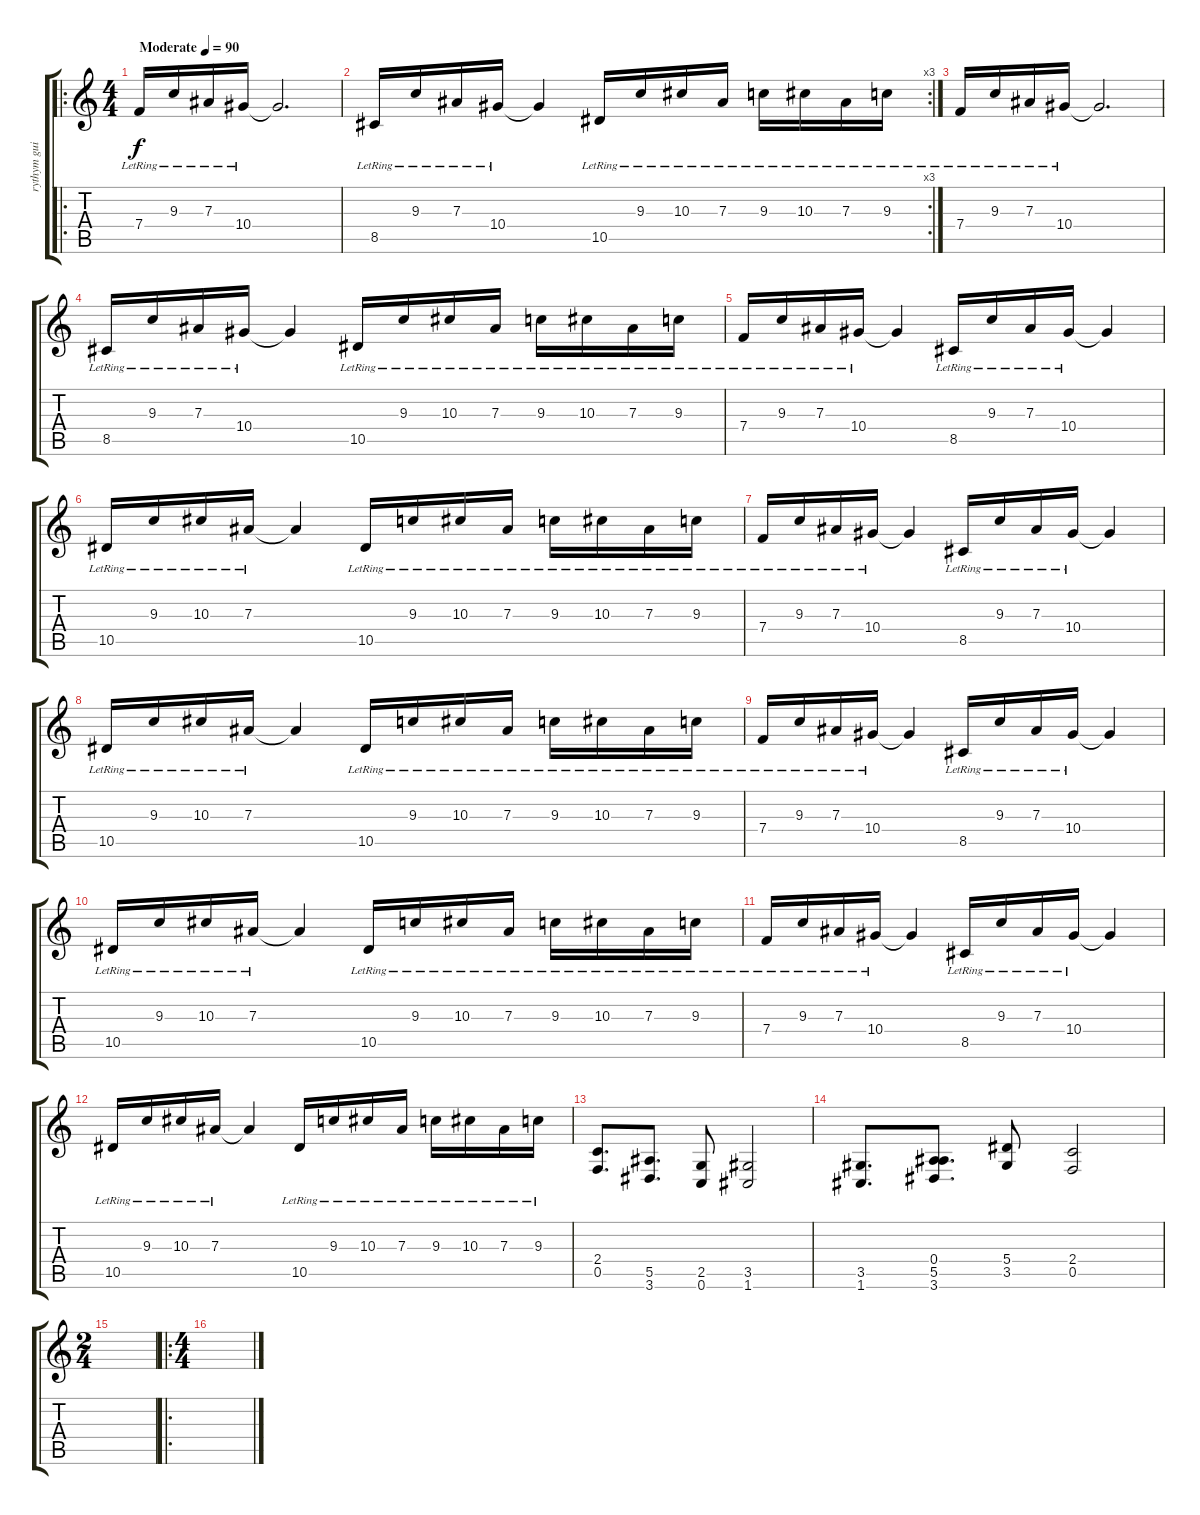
\track ("rythym guitar" "rythym gui") {instrument electricguitarjazz}
\staff {score tabs}
\tuning (C4 G3 Eb3 Bb2 F2 C2) {hide}
\ro
\ts (4 4)
\tempo (90 "Moderate")
\clef g2
\ks c
7.4{lr}.16{dy f instrument electricguitarjazz} 9.3{lr}.16 7.3{lr}.16 10.4{lr}.16 10.4{t}.2{d} |
\rc 3
8.5{lr}.16 9.3{lr}.16 7.3{lr}.16 10.4{lr}.16 10.4{t}.4 10.5{lr}.16 9.3{lr}.16 10.3{lr}.16 7.3{lr}.16 9.3{lr}.16 10.3{lr}.16 7.3{lr}.16 9.3{lr}.16 |
7.4{lr}.16 9.3{lr}.16 7.3{lr}.16 10.4{lr}.16 10.4{t}.2{d} |
8.5{lr}.16 9.3{lr}.16 7.3{lr}.16 10.4{lr}.16 10.4{t}.4 10.5{lr}.16 9.3{lr}.16 10.3{lr}.16 7.3{lr}.16 9.3{lr}.16 10.3{lr}.16 7.3{lr}.16 9.3{lr}.16 |
7.4{lr}.16 9.3{lr}.16 7.3{lr}.16 10.4{lr}.16 10.4{t}.4 8.5{lr}.16 9.3{lr}.16 7.3{lr}.16 10.4{lr}.16 10.4{t}.4 |
10.5{lr}.16 9.3{lr}.16 10.3{lr}.16 7.3{lr}.16 7.3{t}.4 10.5{lr}.16 9.3{lr}.16 10.3{lr}.16 7.3{lr}.16 9.3{lr}.16 10.3{lr}.16 7.3{lr}.16 9.3{lr}.16 |
7.4{lr}.16 9.3{lr}.16 7.3{lr}.16 10.4{lr}.16 10.4{t}.4 8.5{lr}.16 9.3{lr}.16 7.3{lr}.16 10.4{lr}.16 10.4{t}.4 |
10.5{lr}.16 9.3{lr}.16 10.3{lr}.16 7.3{lr}.16 7.3{t}.4 10.5{lr}.16 9.3{lr}.16 10.3{lr}.16 7.3{lr}.16 9.3{lr}.16 10.3{lr}.16 7.3{lr}.16 9.3{lr}.16 |
7.4{lr}.16 9.3{lr}.16 7.3{lr}.16 10.4{lr}.16 10.4{t}.4 8.5{lr}.16 9.3{lr}.16 7.3{lr}.16 10.4{lr}.16 10.4{t}.4 |
10.5{lr}.16 9.3{lr}.16 10.3{lr}.16 7.3{lr}.16 7.3{t}.4 10.5{lr}.16 9.3{lr}.16 10.3{lr}.16 7.3{lr}.16 9.3{lr}.16 10.3{lr}.16 7.3{lr}.16 9.3{lr}.16 |
7.4{lr}.16 9.3{lr}.16 7.3{lr}.16 10.4{lr}.16 10.4{t}.4 8.5{lr}.16 9.3{lr}.16 7.3{lr}.16 10.4{lr}.16 10.4{t}.4 |
10.5{lr}.16 9.3{lr}.16 10.3{lr}.16 7.3{lr}.16 7.3{t}.4 10.5{lr}.16 9.3{lr}.16 10.3{lr}.16 7.3{lr}.16 9.3{lr}.16 10.3{lr}.16 7.3{lr}.16 9.3{lr}.16 |
(2.4 0.5).8{d instrument distortionguitar} (5.5 3.6).8{d} (2.5 0.6).8 (3.5 1.6).2 |
(3.5 1.6).8{d} (0.4 5.5 3.6).8{d} (5.4 3.5).8 (2.4 0.5).2 |
\ts (2 4)
|
\ro
\ts (4 4)
